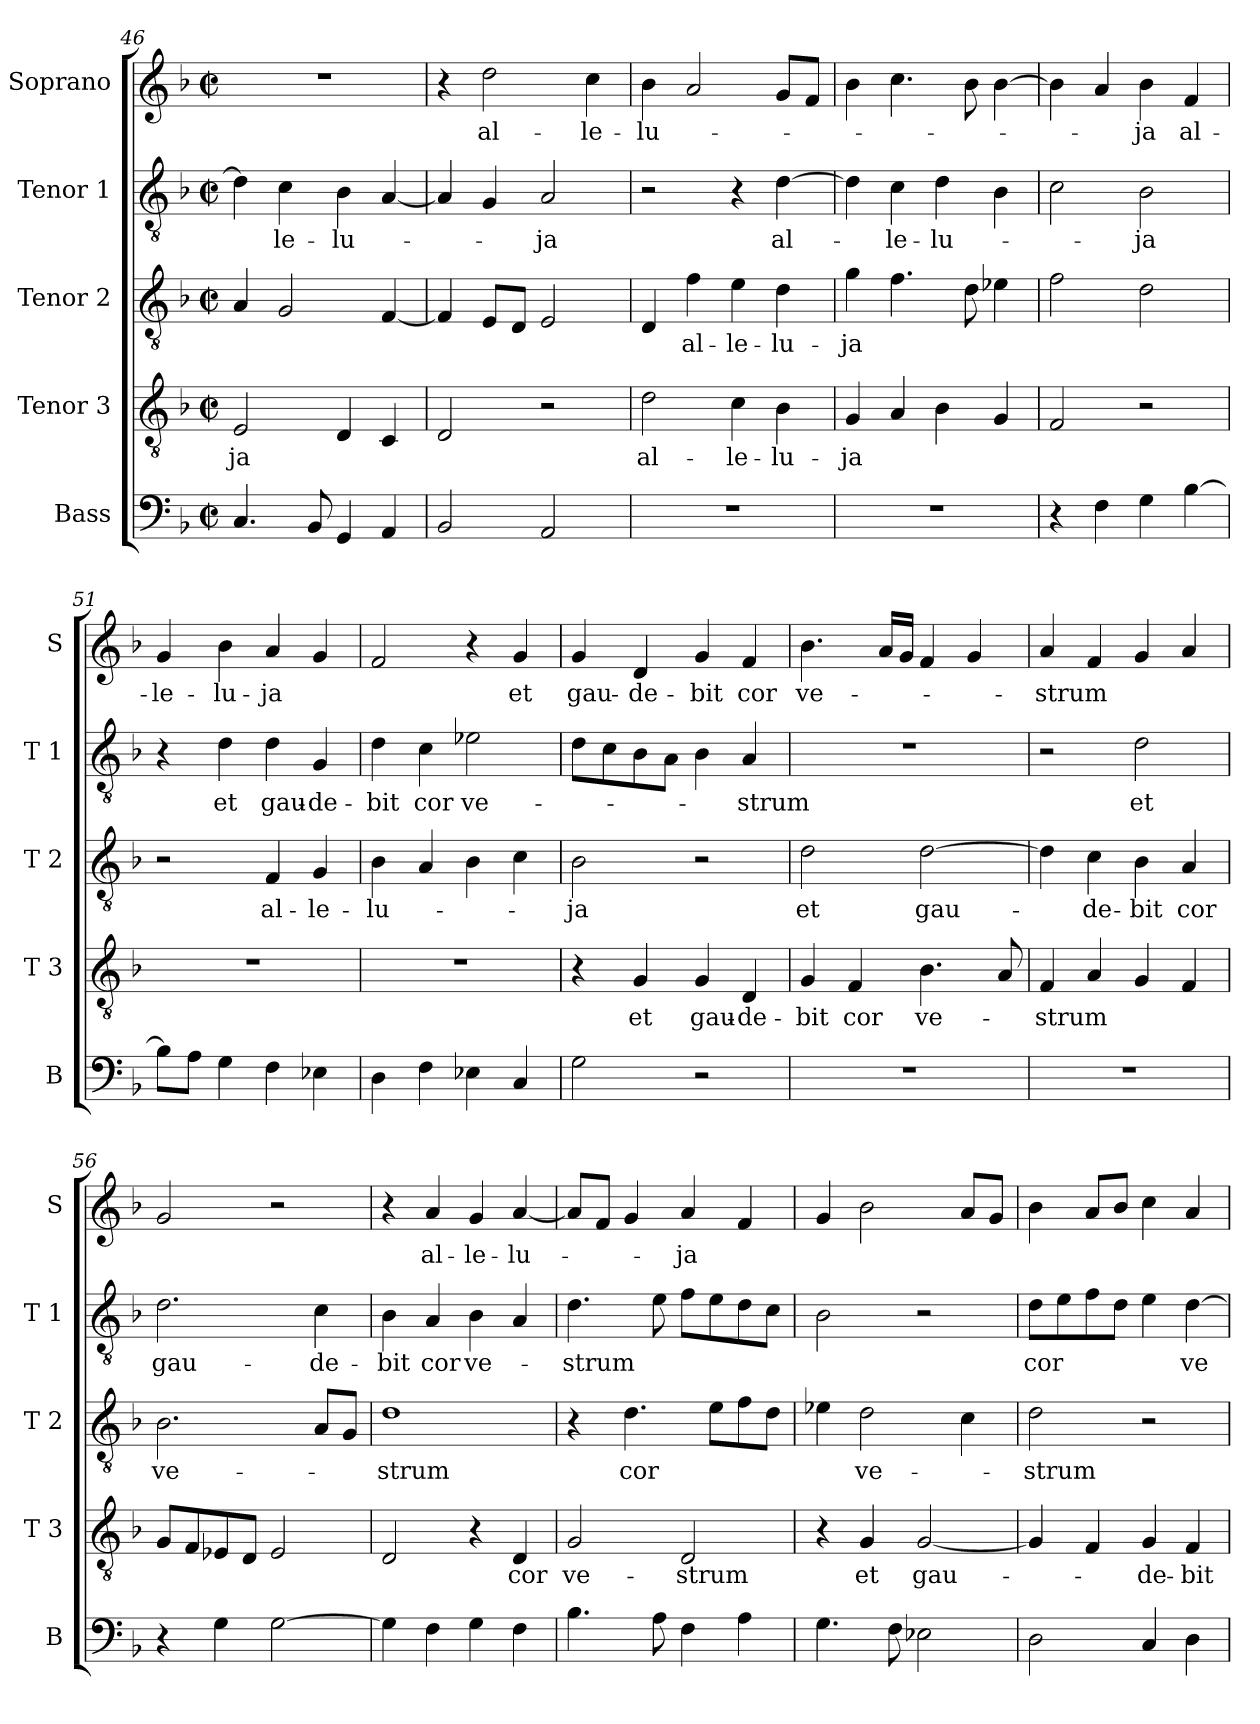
**kern	**kern	**text	**kern	**text	**kern	**text	**kern	**text
*part5	*part4	*part4	*part3	*part3	*part2	*part2	*part1	*part1
*staff5	*staff4	*staff4	*staff3	*staff3	*staff2	*staff2	*staff1	*staff1
*I"Bass	*I"Tenor 3	*	*I"Tenor 2	*	*I"Tenor 1	*	*I"Soprano	*
*I'B	*I'T 3	*	*I'T 2	*	*I'T 1	*	*I'S	*
*clefF4	*clefGv2	*	*clefGv2	*	*clefGv2	*	*clefG2	*
*k[b-]	*k[b-]	*	*k[b-]	*	*k[b-]	*	*k[b-]	*
*F:	*F:	*	*F:	*	*F:	*	*F:	*
*M2/2	*M2/2	*	*M2/2	*	*M2/2	*	*M2/2	*
*met(c|)	*met(c|)	*	*met(c|)	*	*met(c|)	*	*met(c|)	*
=46	=46	=46	=46	=46	=46	=46	=46	=46
!	!	!LO:LY:b	!	!	!	!	!	!
4.C/	2E/	-ja	4A/	.	4d\]	.	1r	.
!	!	!	!	!	!	!LO:LY:b	!	!
.	.	.	2G/	.	4c\	-le-	.	.
8BB-/	.	.	.	.	.	.	.	.
!	!	!	!	!	!	!LO:LY:b	!	!
4GG/	4D/	.	.	.	4B-\	-lu-	.	.
4AA/	4C/	.	[4F/	.	[4A/	.	.	.
=47	=47	=47	=47	=47	=47	=47	=47	=47
2BB-/	2D/	.	4F/]	.	4A/]	.	4r	.
!	!	!	!	!	!	!	!	!LO:LY:b
.	.	.	8E/L	.	4G/	.	2dd\	al-
.	.	.	8D/J	.	.	.	.	.
!	!	!	!	!	!	!LO:LY:b	!	!
2AA/	2r	.	2E/	.	2A/	-ja	.	.
!	!	!	!	!	!	!	!	!LO:LY:b
.	.	.	.	.	.	.	4cc\	-le-
!!LO:LB:g=z
=48	=48	=48	=48	=48	=48	=48	=48	=48
!	!	!LO:LY:b	!	!	!	!	!	!LO:LY:b
1r	2d\	al-	4D/	.	2r	.	4b-\	-lu-
!	!	!	!	!LO:LY:b	!	!	!	!
.	.	.	4f\	al-	.	.	2a/	.
!	!	!LO:LY:b	!	!LO:LY:b	!	!	!	!
.	4c\	-le-	4e\	-le-	4r	.	.	.
!	!	!LO:LY:b	!	!LO:LY:b	!	!LO:LY:b	!	!
.	4B-\	-lu-	4d\	-lu-	[4d\	al-	8g/L	.
.	.	.	.	.	.	.	8f/J	.
=49	=49	=49	=49	=49	=49	=49	=49	=49
!	!	!LO:LY:b	!	!LO:LY:b	!	!	!	!
1r	4G/	-ja	4g\	-ja	4d\]	.	4b-\	.
!	!	!	!	!	!	!LO:LY:b	!	!
.	4A/	.	4.f\	.	4c\	-le-	4.cc\	.
!	!	!	!	!	!	!LO:LY:b	!	!
.	4B-\	.	.	.	4d\	-lu-	.	.
.	.	.	8d\	.	.	.	8b-\	.
.	4G/	.	4e-X\	.	4B-\	.	[4b-\	.
=50	=50	=50	=50	=50	=50	=50	=50	=50
4r	2F/	.	2f\	.	2c\	.	4b-\]	.
4F\	.	.	.	.	.	.	4a/	.
!	!	!	!	!	!	!LO:LY:b	!	!LO:LY:b
4G\	2r	.	2d\	.	2B-\	-ja	4b-\	-ja
!	!	!	!	!	!	!	!	!LO:LY:b
[4B-\	.	.	.	.	.	.	4f/	al-
=51	=51	=51	=51	=51	=51	=51	=51	=51
!	!	!	!	!	!	!	!	!LO:LY:b
8B-\L]	1r	.	2r	.	4r	.	4g/	-le-
8A\J	.	.	.	.	.	.	.	.
!	!	!	!	!	!	!LO:LY:b	!	!LO:LY:b
4G\	.	.	.	.	4d\	et	4b-\	-lu-
!	!	!	!	!LO:LY:b	!	!LO:LY:b	!	!LO:LY:b
4F\	.	.	4F/	al-	4d\	gau-	4a/	-ja
!	!	!	!	!LO:LY:b	!	!LO:LY:b	!	!
4E-X\	.	.	4G/	-le-	4G/	-de-	4g/	.
=52	=52	=52	=52	=52	=52	=52	=52	=52
!	!	!	!	!LO:LY:b	!	!LO:LY:b	!	!
4D\	1r	.	4B-\	-lu-	4d\	-bit	2f/	.
!	!	!	!	!	!	!LO:LY:b	!	!
4F\	.	.	4A/	.	4c\	cor	.	.
!	!	!	!	!	!	!LO:LY:b	!	!
4E-X\	.	.	4B-\	.	2e-X\	ve-	4r	.
!	!	!	!	!	!	!	!	!LO:LY:b
4C/	.	.	4c\	.	.	.	4g/	et
=53	=53	=53	=53	=53	=53	=53	=53	=53
!	!	!	!	!LO:LY:b	!	!	!	!LO:LY:b
2G\	4r	.	2B-\	-ja	8d\L	.	4g/	gau-
.	.	.	.	.	8c\	.	.	.
!	!	!LO:LY:b	!	!	!	!	!	!LO:LY:b
.	4G/	et	.	.	8B-\	.	4d/	-de-
.	.	.	.	.	8A\J	.	.	.
!	!	!LO:LY:b	!	!	!	!	!	!LO:LY:b
2r	4G/	gau-	2r	.	4B-\	.	4g/	-bit
!	!	!LO:LY:b	!	!	!	!LO:LY:b	!	!LO:LY:b
.	4D/	-de-	.	.	4A/	-strum	4f/	cor
!!LO:LB:g=z
=54	=54	=54	=54	=54	=54	=54	=54	=54
!	!	!LO:LY:b	!	!LO:LY:b	!	!	!	!LO:LY:b
1r	4G/	-bit	2d\	et	1r	.	4.b-\	ve-
!	!	!LO:LY:b	!	!	!	!	!	!
.	4F/	cor	.	.	.	.	.	.
.	.	.	.	.	.	.	16a/LL	.
.	.	.	.	.	.	.	16g/JJ	.
!	!	!LO:LY:b	!	!LO:LY:b	!	!	!	!
.	4.B-\	ve-	[2d\	gau-	.	.	4f/	.
.	.	.	.	.	.	.	4g/	.
.	8A/	.	.	.	.	.	.	.
=55	=55	=55	=55	=55	=55	=55	=55	=55
!	!	!LO:LY:b	!	!	!	!	!	!LO:LY:b
1r	4F/	-strum	4d\]	.	2r	.	4a/	-strum
!	!	!	!	!LO:LY:b	!	!	!	!
.	4A/	.	4c\	-de-	.	.	4f/	.
!	!	!	!	!LO:LY:b	!	!LO:LY:b	!	!
.	4G/	.	4B-\	-bit	2d\	et	4g/	.
!	!	!	!	!LO:LY:b	!	!	!	!
.	4F/	.	4A/	cor	.	.	4a/	.
=56	=56	=56	=56	=56	=56	=56	=56	=56
!	!	!	!	!LO:LY:b	!	!LO:LY:b	!	!
4r	8G/L	.	2.B-\	ve-	2.d\	gau-	2g/	.
.	8F/	.	.	.	.	.	.	.
4G\	8E-X/	.	.	.	.	.	.	.
.	8D/J	.	.	.	.	.	.	.
[2G\	2E-/	.	.	.	.	.	2r	.
!	!	!	!	!	!	!LO:LY:b	!	!
.	.	.	8A/L	.	4c\	-de-	.	.
.	.	.	8G/J	.	.	.	.	.
=57	=57	=57	=57	=57	=57	=57	=57	=57
!	!	!	!	!LO:LY:b	!	!LO:LY:b	!	!
4G\]	2D/	.	1d	-strum	4B-\	-bit	4r	.
!	!	!	!	!	!	!LO:LY:b	!	!LO:LY:b
4F\	.	.	.	.	4A/	cor	4a/	al-
!	!	!	!	!	!	!LO:LY:b	!	!LO:LY:b
4G\	4r	.	.	.	4B-\	ve-	4g/	-le-
!	!	!LO:LY:b	!	!	!	!	!	!LO:LY:b
4F\	4D/	cor	.	.	4A/	.	[4a/	-lu-
=58	=58	=58	=58	=58	=58	=58	=58	=58
!	!	!LO:LY:b	!	!	!	!LO:LY:b	!	!
4.B-\	2G/	ve-	4r	.	4.d\	-strum	8a/L]	.
.	.	.	.	.	.	.	8f/J	.
!	!	!	!	!LO:LY:b	!	!	!	!
.	.	.	4.d\	cor	.	.	4g/	.
8A\	.	.	.	.	8e\	.	.	.
!	!	!LO:LY:b	!	!	!	!	!	!LO:LY:b
4F\	2D/	-strum	.	.	8f\L	.	4a/	-ja
.	.	.	8e\L	.	8e\	.	.	.
4A\	.	.	8f\	.	8d\	.	4f/	.
.	.	.	8d\J	.	8c\J	.	.	.
!!LO:PB:g=z
=59	=59	=59	=59	=59	=59	=59	=59	=59
4.G\	4r	.	4e-X\	.	2B-\	.	4g/	.
!	!	!LO:LY:b	!	!LO:LY:b	!	!	!	!
.	4G/	et	2d\	ve-	.	.	2b-\	.
8F\	.	.	.	.	.	.	.	.
!	!	!LO:LY:b	!	!	!	!	!	!
2E-X\	[2G/	gau-	.	.	2r	.	.	.
.	.	.	4c\	.	.	.	8a/L	.
.	.	.	.	.	.	.	8g/J	.
=60	=60	=60	=60	=60	=60	=60	=60	=60
!	!	!	!	!LO:LY:b	!	!LO:LY:b	!	!
2D\	4G/]	.	2d\	-strum	8d\L	cor	4b-\	.
.	.	.	.	.	8e\	.	.	.
.	4F/	.	.	.	8f\	.	8a/L	.
.	.	.	.	.	8d\J	.	8b-/J	.
!	!	!LO:LY:b	!	!	!	!	!	!
4C/	4G/	-de-	2r	.	4e\	.	4cc\	.
!	!	!LO:LY:b	!	!	!	!LO:LY:b	!	!
4D\	4F/	-bit	.	.	[4d\	ve-	4a/	.
=	=	=	=	=	=	=	=	=
*-	*-	*-	*-	*-	*-	*-	*-	*-
